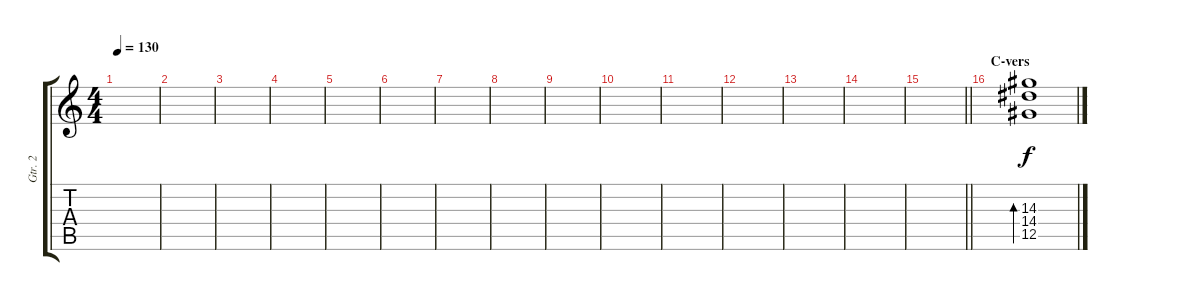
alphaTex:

\track ("Gtr. 2" "Gtr. 2") {instrument distortionguitar}
\staff {score tabs}
\tuning (Eb4 Bb3 Gb3 Db3 Ab2 Eb2) {hide}
\ts (4 4)
\tempo 130
\clef g2
\ks c
|
|
|
|
|
|
|
|
|
|
|
|
|
|
\barLineRight lightlight
|
\section ("" "C-vers")
(14.3 14.4 12.5).1{bd 240 volume 12 instrument electricguitarclean}
